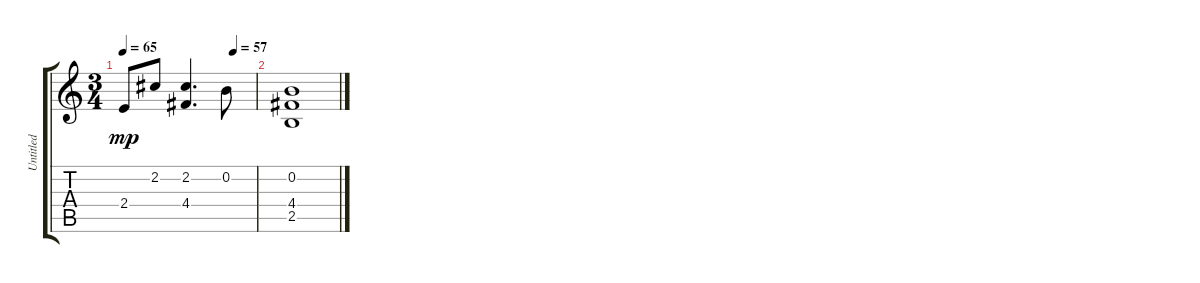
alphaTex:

\track ("Untitled" "Untitled") {instrument acousticguitarnylon}
\staff {score tabs}
\tuning (E4 B3 G3 D3 A2 E2) {hide}
\ts (3 4)
\tempo 65
\tempo (57 0.8333333333333334)
\clef g2
\ks c
2.4.8{dy mp} 2.2.8 (2.2 4.4).4{d} 0.2.8 |
(0.2 4.4 2.5).1
